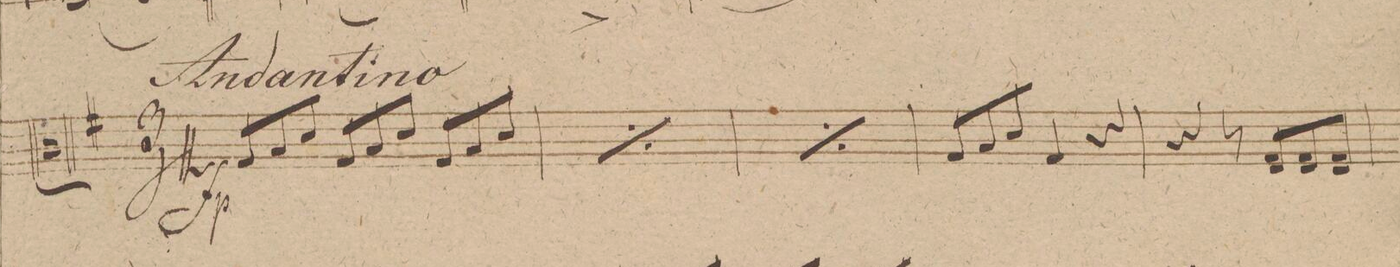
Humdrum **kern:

**kern	**dynam
*I"Viola.	*
*clefC3	*
*k[f#]	*
*met(c)	*
*M3/4	*
12G/L	fp
12B/	.
12d/J	.
12G/L	.
12B/	.
12d/J	.
12G/L	.
12B/	.
12d/J	.
=95	=95
*rep	*
12G/L	.
12B/	.
12d/J	.
12G/L	.
12B/	.
12d/J	.
12G/L	.
12B/	.
12d/J	.
*Xrep	*
=96	=96
*rep	*
12G/L	.
12B/	.
12d/J	.
12G/L	.
12B/	.
12d/J	.
12G/L	.
12B/	.
12d/J	.
*Xrep	*
=97	=97
12G/L	.
12B/	.
12d/J	.
4G/	.
4r	.
=98	=98
4r	.
8r	.
8G/L 8E/	.
8G/ 8E/	.
8G/J 8E/	.
=99	=99
*-	*-
